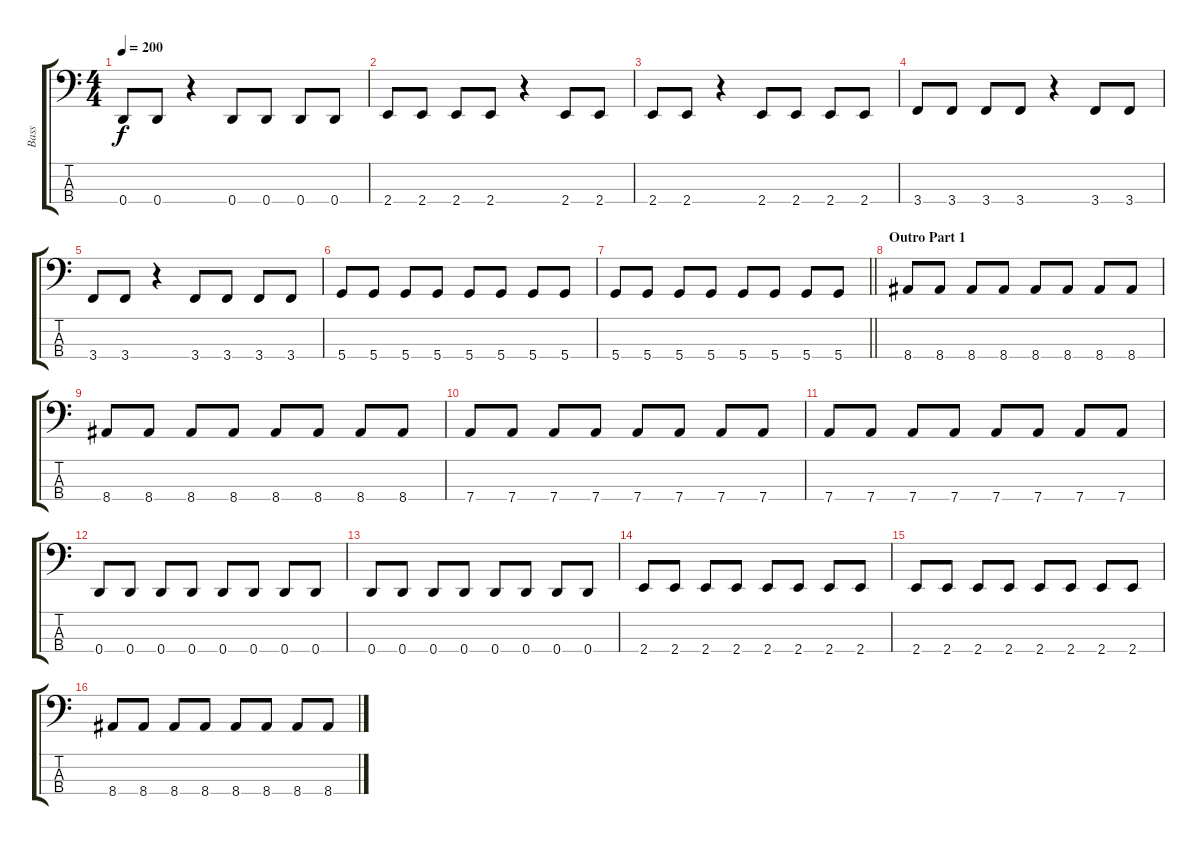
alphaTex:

\track ("Bass" "Bass") {instrument electricbasspick}
\staff {score tabs}
\tuning (G2 D2 A1 D1) {hide}
\ts (4 4)
\tempo 200
\clef f4
\ks c
0.4.8{dy f} 0.4.8 r.4 0.4.8 0.4.8 0.4.8 0.4.8 |
2.4.8 2.4.8 2.4.8 2.4.8 r.4 2.4.8 2.4.8 |
2.4.8 2.4.8 r.4 2.4.8 2.4.8 2.4.8 2.4.8 |
3.4.8 3.4.8 3.4.8 3.4.8 r.4 3.4.8 3.4.8 |
3.4.8 3.4.8 r.4 3.4.8 3.4.8 3.4.8 3.4.8 |
5.4.8 5.4.8 5.4.8 5.4.8 5.4.8 5.4.8 5.4.8 5.4.8 |
\barLineRight lightlight
5.4.8 5.4.8 5.4.8 5.4.8 5.4.8 5.4.8 5.4.8 5.4.8 |
\section ("" "Outro Part 1")
8.4.8 8.4.8 8.4.8 8.4.8 8.4.8 8.4.8 8.4.8 8.4.8 |
8.4.8 8.4.8 8.4.8 8.4.8 8.4.8 8.4.8 8.4.8 8.4.8 |
7.4.8 7.4.8 7.4.8 7.4.8 7.4.8 7.4.8 7.4.8 7.4.8 |
7.4.8 7.4.8 7.4.8 7.4.8 7.4.8 7.4.8 7.4.8 7.4.8 |
0.4.8 0.4.8 0.4.8 0.4.8 0.4.8 0.4.8 0.4.8 0.4.8 |
0.4.8 0.4.8 0.4.8 0.4.8 0.4.8 0.4.8 0.4.8 0.4.8 |
2.4.8 2.4.8 2.4.8 2.4.8 2.4.8 2.4.8 2.4.8 2.4.8 |
2.4.8 2.4.8 2.4.8 2.4.8 2.4.8 2.4.8 2.4.8 2.4.8 |
8.4.8 8.4.8 8.4.8 8.4.8 8.4.8 8.4.8 8.4.8 8.4.8
